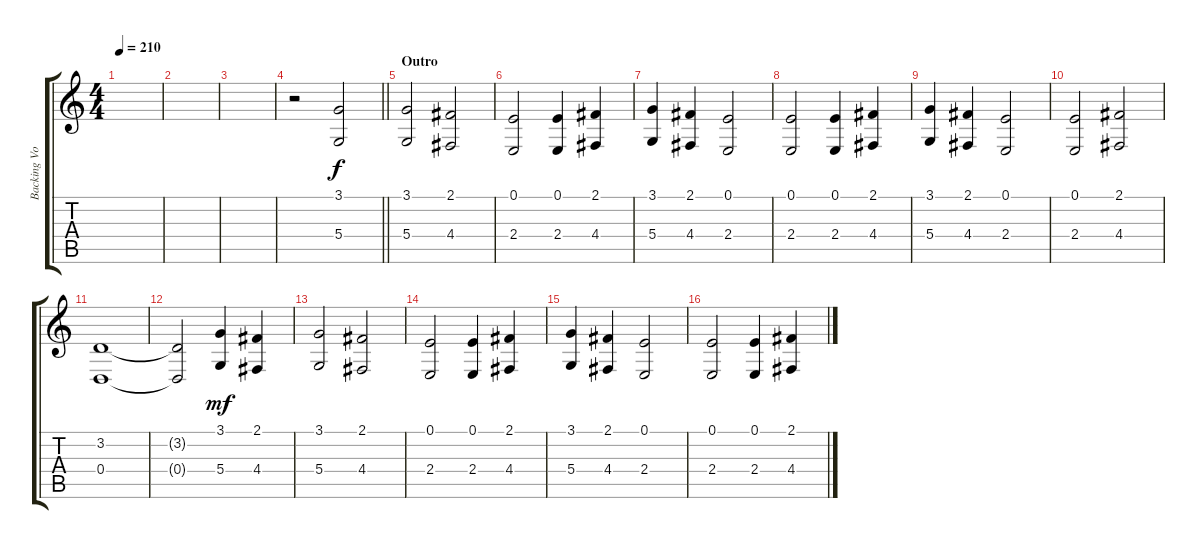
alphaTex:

\track ("Backing Vocals" "Backing Vo") {instrument trumpet}
\staff {score tabs}
\tuning (E4 B3 G3 D3 A2 E2) {hide}
\ts (4 4)
\tempo 210
\clef g2
\ks c
|
|
|
\barLineRight lightlight
r.2 (3.1 5.4).2 |
\section ("" "Outro")
(3.1 5.4).2 (2.1 4.4).2 |
(0.1 2.4).2 (0.1 2.4).4 (2.1 4.4).4 |
(3.1 5.4).4 (2.1 4.4).4 (0.1 2.4).2 |
(0.1 2.4).2 (0.1 2.4).4 (2.1 4.4).4 |
(3.1 5.4).4 (2.1 4.4).4 (0.1 2.4).2 |
(0.1 2.4).2 (2.1 4.4).2 |
(3.2 0.4).1 |
(3.2{t} 0.4{t}).2{dy f} (3.1 5.4).4{dy mf} (2.1 4.4).4 |
(3.1 5.4).2 (2.1 4.4).2 |
(0.1 2.4).2 (0.1 2.4).4 (2.1 4.4).4 |
(3.1 5.4).4 (2.1 4.4).4 (0.1 2.4).2 |
(0.1 2.4).2 (0.1 2.4).4 (2.1 4.4).4
